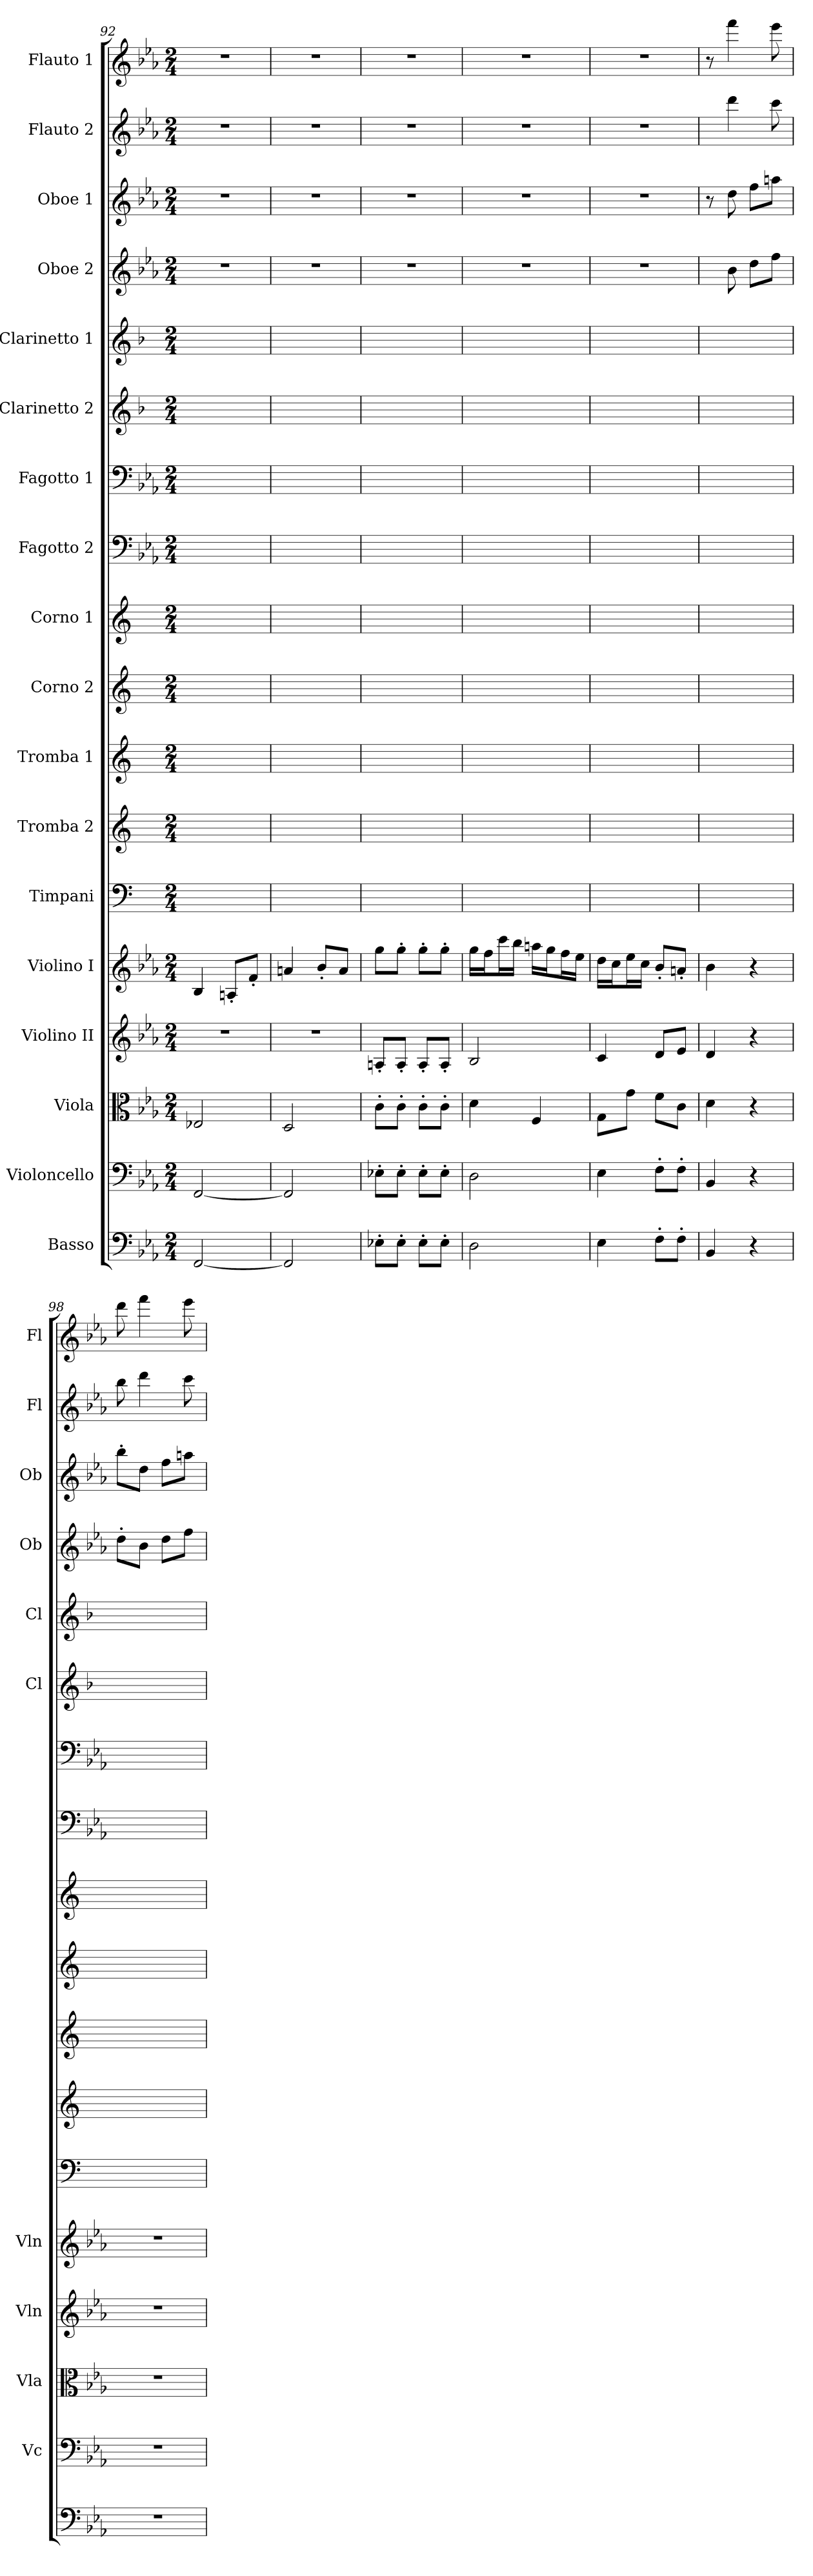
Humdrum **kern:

**kern	**kern	**kern	**kern	**kern	**kern	**kern	**kern	**kern	**kern	**kern	**kern	**kern	**kern	**kern	**kern	**kern	**kern
*part18	*part17	*part16	*part15	*part14	*part13	*part12	*part11	*part10	*part9	*part8	*part7	*part6	*part5	*part4	*part3	*part2	*part1
*staff18	*staff17	*staff16	*staff15	*staff14	*staff13	*staff12	*staff11	*staff10	*staff9	*staff8	*staff7	*staff6	*staff5	*staff4	*staff3	*staff2	*staff1
*I"Basso	*I"Violoncello	*I"Viola	*I"Violino II	*I"Violino I	*I"Timpani	*I"Tromba 2	*I"Tromba 1	*I"Corno 2	*I"Corno 1	*I"Fagotto 2	*I"Fagotto 1	*I"Clarinetto 2	*I"Clarinetto 1	*I"Oboe 2	*I"Oboe 1	*I"Flauto 2	*I"Flauto 1
*	*I'Vc	*I'Vla	*I'Vln	*I'Vln	*	*	*	*	*	*	*	*I'Cl	*I'Cl	*I'Ob	*I'Ob	*I'Fl	*I'Fl
*clefF4	*clefF4	*clefC3	*clefG2	*clefG2	*clefF4	*clefG2	*clefG2	*clefG2	*clefG2	*clefF4	*clefF4	*clefG2	*clefG2	*clefG2	*clefG2	*clefG2	*clefG2
*ITrd7c12	*	*	*	*	*	*ITrd-2c-3	*ITrd-2c-3	*ITrd5c9	*ITrd5c9	*	*	*ITrd1c2	*ITrd1c2	*	*	*	*
*k[b-e-a-]	*k[b-e-a-]	*k[b-e-a-]	*k[b-e-a-]	*k[b-e-a-]	*	*	*	*	*	*k[b-e-a-]	*k[b-e-a-]	*k[b-e-a-]	*k[b-e-a-]	*k[b-e-a-]	*k[b-e-a-]	*k[b-e-a-]	*k[b-e-a-]
*M2/4	*M2/4	*M2/4	*M2/4	*M2/4	*M2/4	*M2/4	*M2/4	*M2/4	*M2/4	*M2/4	*M2/4	*M2/4	*M2/4	*M2/4	*M2/4	*M2/4	*M2/4
=92	=92	=92	=92	=92	=92	=92	=92	=92	=92	=92	=92	=92	=92	=92	=92	=92	=92
[2FFF	[2FF	2E-X	2r	4B-	2ryy	2ryy	2ryy	2ryy	2ryy	2ryy	2ryy	2ryy	2ryy	2r	2r	2r	2r
.	.	.	.	8An'/L	.	.	.	.	.	.	.	.	.	.	.	.	.
.	.	.	.	8f'/J	.	.	.	.	.	.	.	.	.	.	.	.	.
=93	=93	=93	=93	=93	=93	=93	=93	=93	=93	=93	=93	=93	=93	=93	=93	=93	=93
2FFF]	2FF]	2D	2r	4an	2ryy	2ryy	2ryy	2ryy	2ryy	2ryy	2ryy	2ryy	2ryy	2r	2r	2r	2r
.	.	.	.	8b-'/L	.	.	.	.	.	.	.	.	.	.	.	.	.
.	.	.	.	8a/J	.	.	.	.	.	.	.	.	.	.	.	.	.
=94	=94	=94	=94	=94	=94	=94	=94	=94	=94	=94	=94	=94	=94	=94	=94	=94	=94
8EE-X'\L	8E-X'\L	8c'\L	8An'/L	8gg\L	2ryy	2ryy	2ryy	2ryy	2ryy	2ryy	2ryy	2ryy	2ryy	2r	2r	2r	2r
8EE-'\J	8E-'\J	8c'\J	8A'/J	8gg'\J	.	.	.	.	.	.	.	.	.	.	.	.	.
8EE-'\L	8E-'\L	8c'\L	8A'/L	8gg'\L	.	.	.	.	.	.	.	.	.	.	.	.	.
8EE-'\J	8E-'\J	8c'\J	8A'/J	8gg'\J	.	.	.	.	.	.	.	.	.	.	.	.	.
=95	=95	=95	=95	=95	=95	=95	=95	=95	=95	=95	=95	=95	=95	=95	=95	=95	=95
2DD	2D	4d	2B-	16gg\LL	2ryy	2ryy	2ryy	2ryy	2ryy	2ryy	2ryy	2ryy	2ryy	2r	2r	2r	2r
.	.	.	.	16ff\J	.	.	.	.	.	.	.	.	.	.	.	.	.
.	.	.	.	16ccc\L	.	.	.	.	.	.	.	.	.	.	.	.	.
.	.	.	.	16bb-\JJ	.	.	.	.	.	.	.	.	.	.	.	.	.
.	.	4F	.	16aan\LL	.	.	.	.	.	.	.	.	.	.	.	.	.
.	.	.	.	16gg\J	.	.	.	.	.	.	.	.	.	.	.	.	.
.	.	.	.	16ff\L	.	.	.	.	.	.	.	.	.	.	.	.	.
.	.	.	.	16ee-\JJ	.	.	.	.	.	.	.	.	.	.	.	.	.
=96	=96	=96	=96	=96	=96	=96	=96	=96	=96	=96	=96	=96	=96	=96	=96	=96	=96
4EE-	4E-	8G\L	4c	16dd\LL	2ryy	2ryy	2ryy	2ryy	2ryy	2ryy	2ryy	2ryy	2ryy	2r	2r	2r	2r
.	.	.	.	16cc\J	.	.	.	.	.	.	.	.	.	.	.	.	.
.	.	8g\J	.	16ee-\L	.	.	.	.	.	.	.	.	.	.	.	.	.
.	.	.	.	16cc\JJ	.	.	.	.	.	.	.	.	.	.	.	.	.
8FF'\L	8F'\L	8f\L	8d/L	8b-'/L	.	.	.	.	.	.	.	.	.	.	.	.	.
8FF'\J	8F'\J	8c\J	8e-/J	8an'/J	.	.	.	.	.	.	.	.	.	.	.	.	.
=97	=97	=97	=97	=97	=97	=97	=97	=97	=97	=97	=97	=97	=97	=97	=97	=97	=97
4BBB-	4BB-	4d	4d	4b-	2ryy	2ryy	2ryy	2ryy	2ryy	2ryy	2ryy	2ryy	2ryy	8ryy	8r	8ryy	8r
.	.	.	.	.	.	.	.	.	.	.	.	.	.	8b-	8dd	4ddd	4fff
4r	4r	4r	4r	4r	.	.	.	.	.	.	.	.	.	8dd\L	8ff\L	.	.
.	.	.	.	.	.	.	.	.	.	.	.	.	.	8ff\J	8aan\J	8ccc	8eee-
=98	=98	=98	=98	=98	=98	=98	=98	=98	=98	=98	=98	=98	=98	=98	=98	=98	=98
2r	2r	2r	2r	2r	2ryy	2ryy	2ryy	2ryy	2ryy	2ryy	2ryy	2ryy	2ryy	8dd'\L	8bb-'\L	8bb-	8ddd
.	.	.	.	.	.	.	.	.	.	.	.	.	.	8b-\J	8dd\J	4ddd	4fff
.	.	.	.	.	.	.	.	.	.	.	.	.	.	8dd\L	8ff\L	.	.
.	.	.	.	.	.	.	.	.	.	.	.	.	.	8ff\J	8aan\J	8ccc	8eee-
=	=	=	=	=	=	=	=	=	=	=	=	=	=	=	=	=	=
*-	*-	*-	*-	*-	*-	*-	*-	*-	*-	*-	*-	*-	*-	*-	*-	*-	*-
